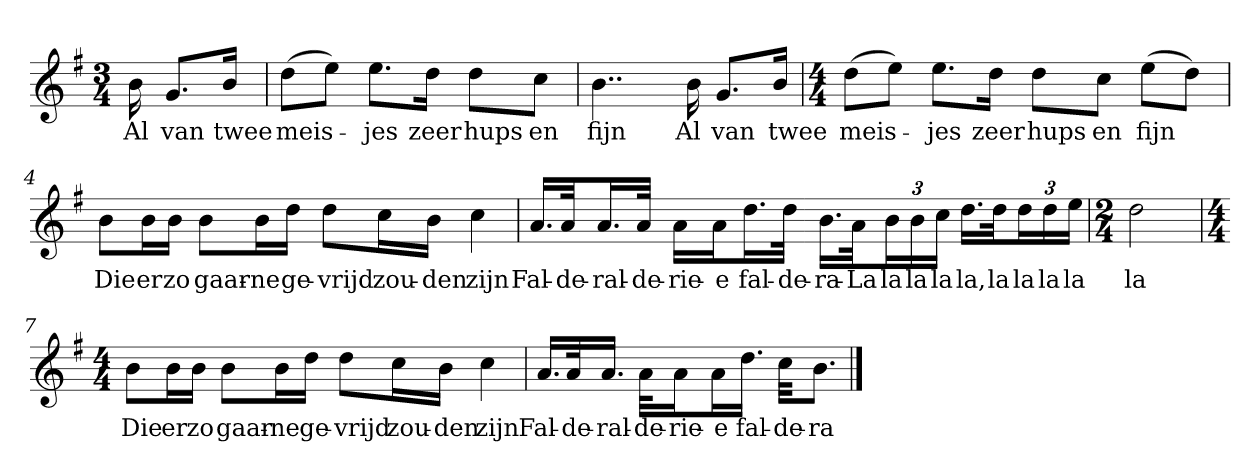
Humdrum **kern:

**kern	**text
*part1	*part1
*staff1	*staff1
*clefG2	*
*k[f#]	*
*G:	*
*M3/4	*
*MM120	*
=	=
16b	Al
8.g/L	van
16b/Jk	twee
=1	=1
(8dd\L	meis-
8ee\J)	.
8.ee\L	-jes
16dd\Jk	zeer
8dd\L	hups
8cc\J	en
=2	=2
4..b	fijn
16b	Al
8.g/L	van
16b/Jk	twee
=3	=3
*M4/4	*
(8dd\L	meis-
8ee\J)	.
8.ee\L	-jes
16dd\Jk	zeer
8dd\L	hups
8cc\J	en
(8ee\L	fijn
8dd\J)	.
=4	=4
8b\L	Die
16b\L	er
16b\JJ	zo
8b\L	gaar-
16b\L	-ne
16dd\JJ	ge-
8dd\L	-vrijd
16cc\L	zou-
16b\JJ	-den
4cc	zijn
=5	=5
16.a/LL	Fal-
32a/Jk	-de-
16.a/L	-ral-
32a/JJk	-de-
16a\LL	-rie-
16a\J	-e
16.dd\L	fal-
32dd\JJk	-de-
16.b\LL	-ra-
32a\Jk	-La
24b\L	la
24b\	la
24cc\JJ	la
16.dd\LL	la,
32dd\Jk	la
24dd\L	la
24dd\	la
24ee\JJ	la
=6	=6
*M2/4	*
2dd	la
=7	=7
*M4/4	*
8b\L	Die
16b\L	er
16b\JJ	zo
8b\L	gaar-
16b\L	-ne
16dd\JJ	ge-
8dd\L	-vrijd
16cc\L	zou-
16b\JJ	-den
4cc	zijn
=8	=8
16.a/LL	Fal-
32a/K	-de-
16.a/JJ	-ral-
32a\KLL	-de-
16a\J	-rie-
16a\L	-e
16.dd\JJ	fal-
32cc\KKL	-de-
8.b\J	-ra
==	==
*-	*-
